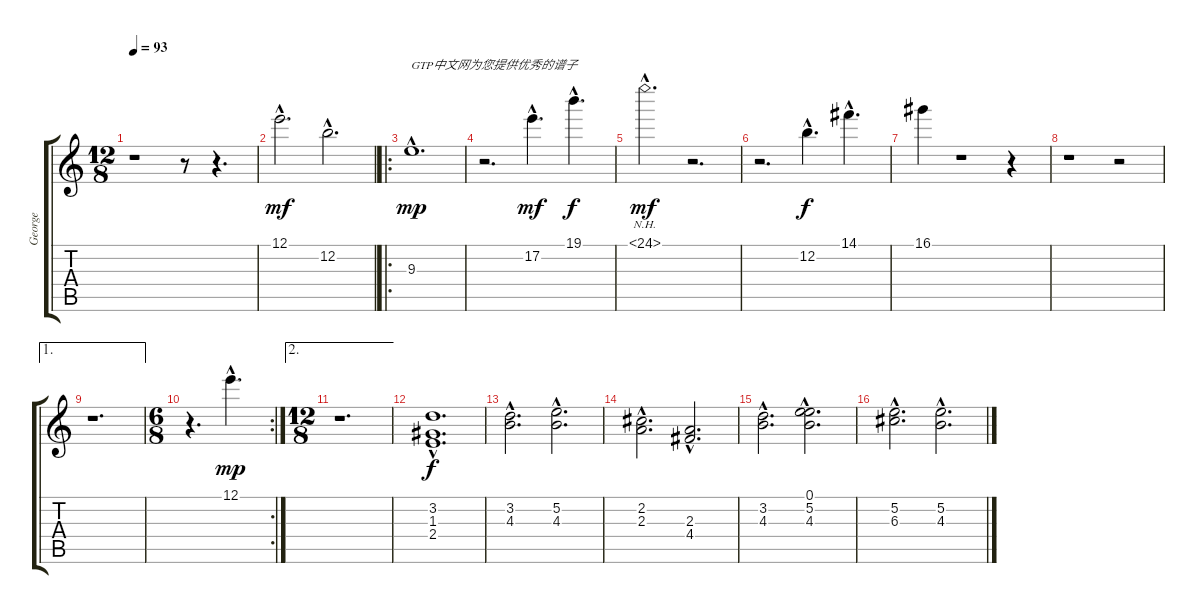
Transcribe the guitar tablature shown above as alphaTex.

\track ("George" "George") {instrument electricguitarjazz}
\staff {score tabs}
\tuning (E4 B3 G3 D3 A2 E2) {hide}
\ts (12 8)
\tempo 93
\clef g2
\ks c
r.1{dy mf instrument electricguitarjazz} r.8 r.4{d} |
12.1{hac}.2{d} 12.2{hac}.2{d} |
\ro
9.3{hac}.1{d txt "GTP中文网为您提供优秀的谱子" dy mp} |
r.2{d} 17.2{hac}.4{d dy mf} 19.1{hac}.4{d dy f} |
24.1{nh hac}.2{d dy mf} r.2{d} |
r.2{d} 12.2{hac}.4{d dy f} 14.1{hac}.4{d} |
16.1.4 r.1 r.4 |
r.1 r.2 |
\ae 1
r.1{d} |
\rc 2
\ts (6 8)
r.4{d} 12.1{hac}.4{d dy mp} |
\ae 2
\ts (12 8)
r.1{d} |
(3.2{hac} 1.3{hac} 2.4{hac}).1{d dy f} |
(3.2{hac} 4.3{hac}).2{d} (5.2{hac} 4.3{hac}).2{d} |
(2.2{hac} 2.3{hac}).2{d} (2.3{hac} 4.4{hac}).2{d} |
(3.2{hac} 4.3{hac}).2{d} (0.1{hac} 5.2{hac} 4.3{hac}).2{d} |
(5.2{hac} 6.3{hac}).2{d} (5.2{hac} 4.3{hac}).2{d}
